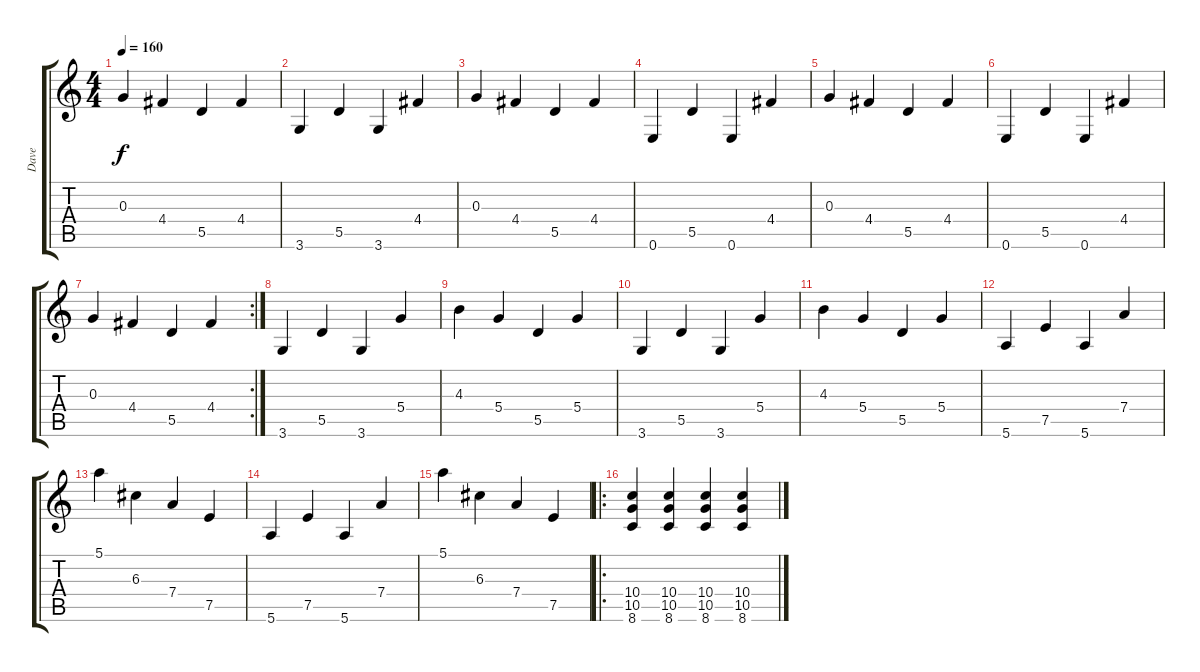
\track ("Dave" "Dave") {instrument acousticguitarsteel}
\staff {score tabs}
\tuning (E4 B3 G3 D3 A2 E2) {hide}
\ts (4 4)
\tempo 160
\clef g2
\ks c
0.3.4{dy f} 4.4.4 5.5.4 4.4.4 |
3.6.4 5.5.4 3.6.4 4.4.4 |
0.3.4 4.4.4 5.5.4 4.4.4 |
0.6.4 5.5.4 0.6.4 4.4.4 |
0.3.4 4.4.4 5.5.4 4.4.4 |
0.6.4 5.5.4 0.6.4 4.4.4 |
\rc 2
0.3.4 4.4.4 5.5.4 4.4.4 |
3.6.4 5.5.4 3.6.4 5.4.4 |
4.3.4 5.4.4 5.5.4 5.4.4 |
3.6.4 5.5.4 3.6.4 5.4.4 |
4.3.4 5.4.4 5.5.4 5.4.4 |
5.6.4 7.5.4 5.6.4 7.4.4 |
5.1.4 6.3.4 7.4.4 7.5.4 |
5.6.4 7.5.4 5.6.4 7.4.4 |
5.1.4 6.3.4 7.4.4 7.5.4 |
\ro
(10.4 10.5 8.6).4 (10.4 10.5 8.6).4 (10.4 10.5 8.6).4 (10.4 10.5 8.6).4
